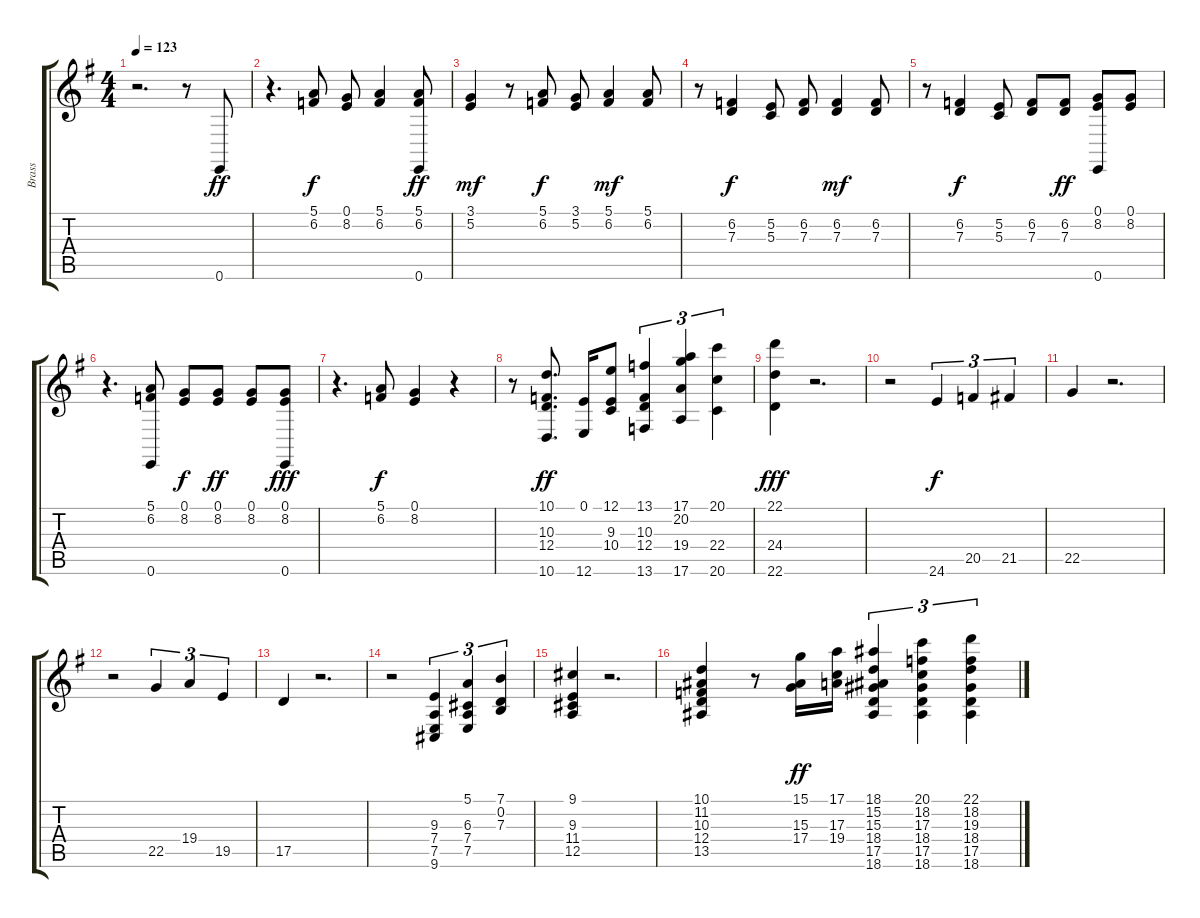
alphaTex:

\track ("Brass" "Brass") {instrument brasssection}
\staff {score tabs}
\tuning (E4 B3 G3 D3 A2 E2) {hide}
\ts (4 4)
\tempo 123
\clef g2
\ks g
r.2{d dy fff} r.8 0.6.8{dy ff} |
r.4{d} (5.1 6.2).8{dy f} (0.1 8.2).8 (5.1 6.2).4 (5.1 6.2 0.6).8{dy ff} |
(3.1 5.2).4{dy mf} r.8 (5.1 6.2).8{dy f} (3.1 5.2).8 (5.1 6.2).4{dy mf} (5.1 6.2).8 |
r.8 (6.2 7.3).4{dy f} (5.2 5.3).8 (6.2 7.3).8 (6.2 7.3).4{dy mf} (6.2 7.3).8 |
r.8 (6.2 7.3).4{dy f} (5.2 5.3).8 (6.2 7.3).8 (6.2 7.3).8{dy ff} (0.1 8.2 0.6).8 (0.1 8.2).8 |
r.4{d} (5.1 6.2 0.6).8 (0.1 8.2).8{dy f} (0.1 8.2).8{dy ff} (0.1 8.2).8 (0.1 8.2 0.6).8{dy fff} |
r.4{d} (5.1 6.2).8{dy f} (0.1 8.2).4 r.4 |
r.8 (10.1 10.3 12.4 10.6).8{d dy ff} (0.1 12.6).16 (12.1 9.3 10.4).8 (13.1 10.3 12.4 13.6).4{tu (3 2)} (17.1 20.2 19.4 17.6).4{tu (3 2)} (20.1 22.4 20.6).4{tu (3 2)} |
(22.1 24.4 22.6).4{dy fff} r.2{d} |
r.2 24.6.4{tu (3 2) dy f} 20.5.4{tu (3 2)} 21.5.4{tu (3 2)} |
22.5.4 r.2{d} |
r.2 22.5.4{tu (3 2)} 19.4.4{tu (3 2)} 19.5.4{tu (3 2)} |
17.5.4 r.2{d} |
r.2 (9.3 7.4 7.5 9.6).4{tu (3 2)} (5.1 6.3 7.4 7.5).4{tu (3 2)} (7.1 0.2 7.3).4{tu (3 2)} |
(9.1 9.3 11.4 12.5).4 r.2{d} |
(10.1 11.2 10.3 12.4 13.5).4 r.8 (15.1 15.3 17.4).16{dy ff} (17.1 17.3 19.4).16 (18.1 15.2 15.3 18.4 17.5 18.6).4{tu (3 2)} (20.1 18.2 17.3 18.4 17.5 18.6).4{tu (3 2)} (22.1 18.2 19.3 18.4 17.5 18.6).4{tu (3 2)}
